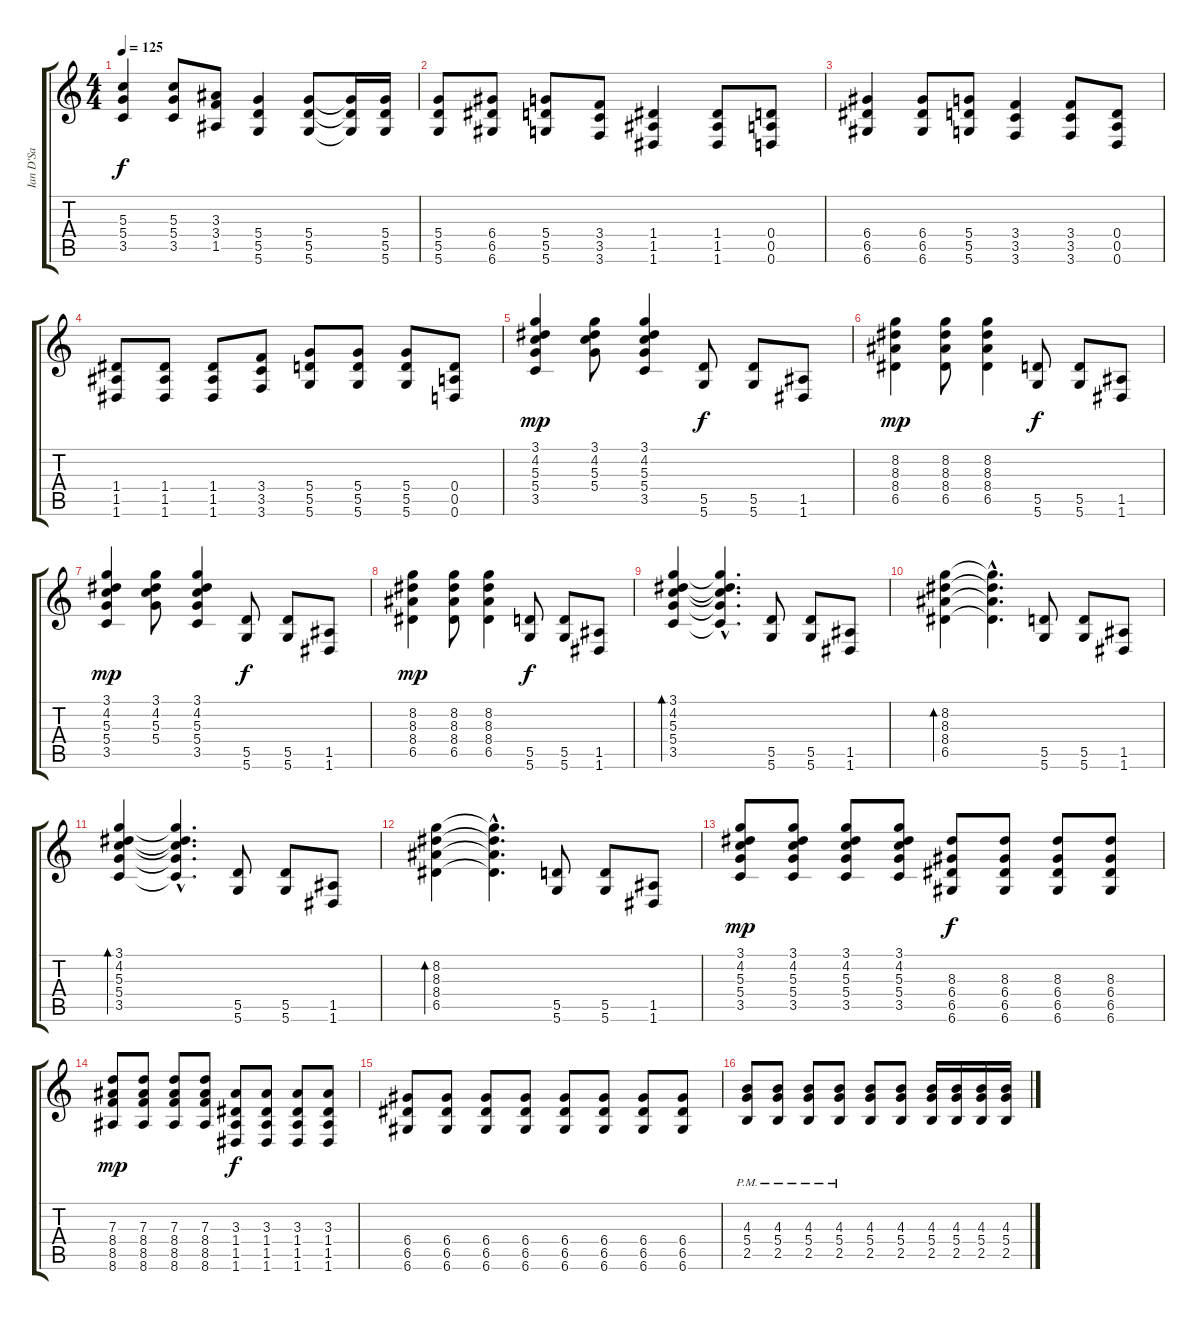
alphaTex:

\track ("Ian D'Sa" "Ian D'Sa") {instrument distortionguitar}
\staff {score tabs}
\tuning (E4 B3 G3 D3 A2 D2) {hide}
\ts (4 4)
\tempo 125
\clef g2
\ks c
(5.3 5.4 3.5).4{dy f instrument distortionguitar} (5.3 5.4 3.5).8 (3.3 3.4 1.5).8 (5.4 5.5 5.6).4 (5.4 5.5 5.6).8 (5.4{t} 5.5{t} 5.6{t}).16 (5.4 5.5 5.6).16 |
(5.4 5.5 5.6).8 (6.4 6.5 6.6).8 (5.4 5.5 5.6).8 (3.4 3.5 3.6).8 (1.4 1.5 1.6).4 (1.4 1.5 1.6).8 (0.4 0.5 0.6).8 |
(6.4 6.5 6.6).4 (6.4 6.5 6.6).8 (5.4 5.5 5.6).8 (3.4 3.5 3.6).4 (3.4 3.5 3.6).8 (0.4 0.5 0.6).8 |
(1.4 1.5 1.6).8 (1.4 1.5 1.6).8 (1.4 1.5 1.6).8 (3.4 3.5 3.6).8 (5.4 5.5 5.6).8 (5.4 5.5 5.6).8 (5.4 5.5 5.6).8 (0.4 0.5 0.6).8 |
(3.1 4.2 5.3 5.4 3.5).4{dy mp instrument electricguitarclean} (3.1 4.2 5.3 5.4).8 (3.1 4.2 5.3 5.4 3.5).4 (5.5 5.6).8{dy f instrument distortionguitar} (5.5 5.6).8 (1.5 1.6).8 |
(8.2 8.3 8.4 6.5).4{dy mp instrument electricguitarclean} (8.2 8.3 8.4 6.5).8 (8.2 8.3 8.4 6.5).4 (5.5 5.6).8{dy f instrument distortionguitar} (5.5 5.6).8 (1.5 1.6).8 |
(3.1 4.2 5.3 5.4 3.5).4{dy mp instrument electricguitarclean} (3.1 4.2 5.3 5.4).8 (3.1 4.2 5.3 5.4 3.5).4 (5.5 5.6).8{dy f instrument distortionguitar} (5.5 5.6).8 (1.5 1.6).8 |
(8.2 8.3 8.4 6.5).4{dy mp instrument electricguitarclean} (8.2 8.3 8.4 6.5).8 (8.2 8.3 8.4 6.5).4 (5.5 5.6).8{dy f instrument distortionguitar} (5.5 5.6).8 (1.5 1.6).8 |
(3.1 4.2 5.3 5.4 3.5).4{bd 60 instrument electricguitarclean} (3.1{hac t} 4.2{hac t} 5.3{hac t} 5.4{hac t} 3.5{hac t}).4{d} (5.5 5.6).8{instrument distortionguitar} (5.5 5.6).8 (1.5 1.6).8 |
(8.2 8.3 8.4 6.5).4{bd 60 instrument electricguitarclean} (8.2{hac t} 8.3{hac t} 8.4{hac t} 6.5{hac t}).4{d} (5.5 5.6).8{instrument distortionguitar} (5.5 5.6).8 (1.5 1.6).8 |
(3.1 4.2 5.3 5.4 3.5).4{bd 60 instrument electricguitarclean} (3.1{hac t} 4.2{hac t} 5.3{hac t} 5.4{hac t} 3.5{hac t}).4{d} (5.5 5.6).8{instrument distortionguitar} (5.5 5.6).8 (1.5 1.6).8 |
(8.2 8.3 8.4 6.5).4{bd 60 instrument electricguitarclean} (8.2{hac t} 8.3{hac t} 8.4{hac t} 6.5{hac t}).4{d} (5.5 5.6).8{instrument distortionguitar} (5.5 5.6).8 (1.5 1.6).8 |
(3.1 4.2 5.3 5.4 3.5).8{dy mp instrument distortionguitar} (3.1 4.2 5.3 5.4 3.5).8 (3.1 4.2 5.3 5.4 3.5).8 (3.1 4.2 5.3 5.4 3.5).8 (8.3 6.4 6.5 6.6).8{dy f} (8.3 6.4 6.5 6.6).8 (8.3 6.4 6.5 6.6).8 (8.3 6.4 6.5 6.6).8 |
(7.3 8.4 8.5 8.6).8{dy mp} (7.3 8.4 8.5 8.6).8 (7.3 8.4 8.5 8.6).8 (7.3 8.4 8.5 8.6).8 (3.3 1.4 1.5 1.6).8{dy f} (3.3 1.4 1.5 1.6).8 (3.3 1.4 1.5 1.6).8 (3.3 1.4 1.5 1.6).8 |
(6.4 6.5 6.6).8 (6.4 6.5 6.6).8 (6.4 6.5 6.6).8 (6.4 6.5 6.6).8 (6.4 6.5 6.6).8 (6.4 6.5 6.6).8 (6.4 6.5 6.6).8 (6.4 6.5 6.6).8 |
(4.3{pm} 5.4{pm} 2.5{pm}).8 (4.3{pm} 5.4{pm} 2.5{pm}).8 (4.3{pm} 5.4{pm} 2.5{pm}).8 (4.3{pm} 5.4{pm} 2.5{pm}).8 (4.3 5.4 2.5).8 (4.3 5.4 2.5).8 (4.3 5.4 2.5).16 (4.3 5.4 2.5).16 (4.3 5.4 2.5).16 (4.3 5.4 2.5).16
